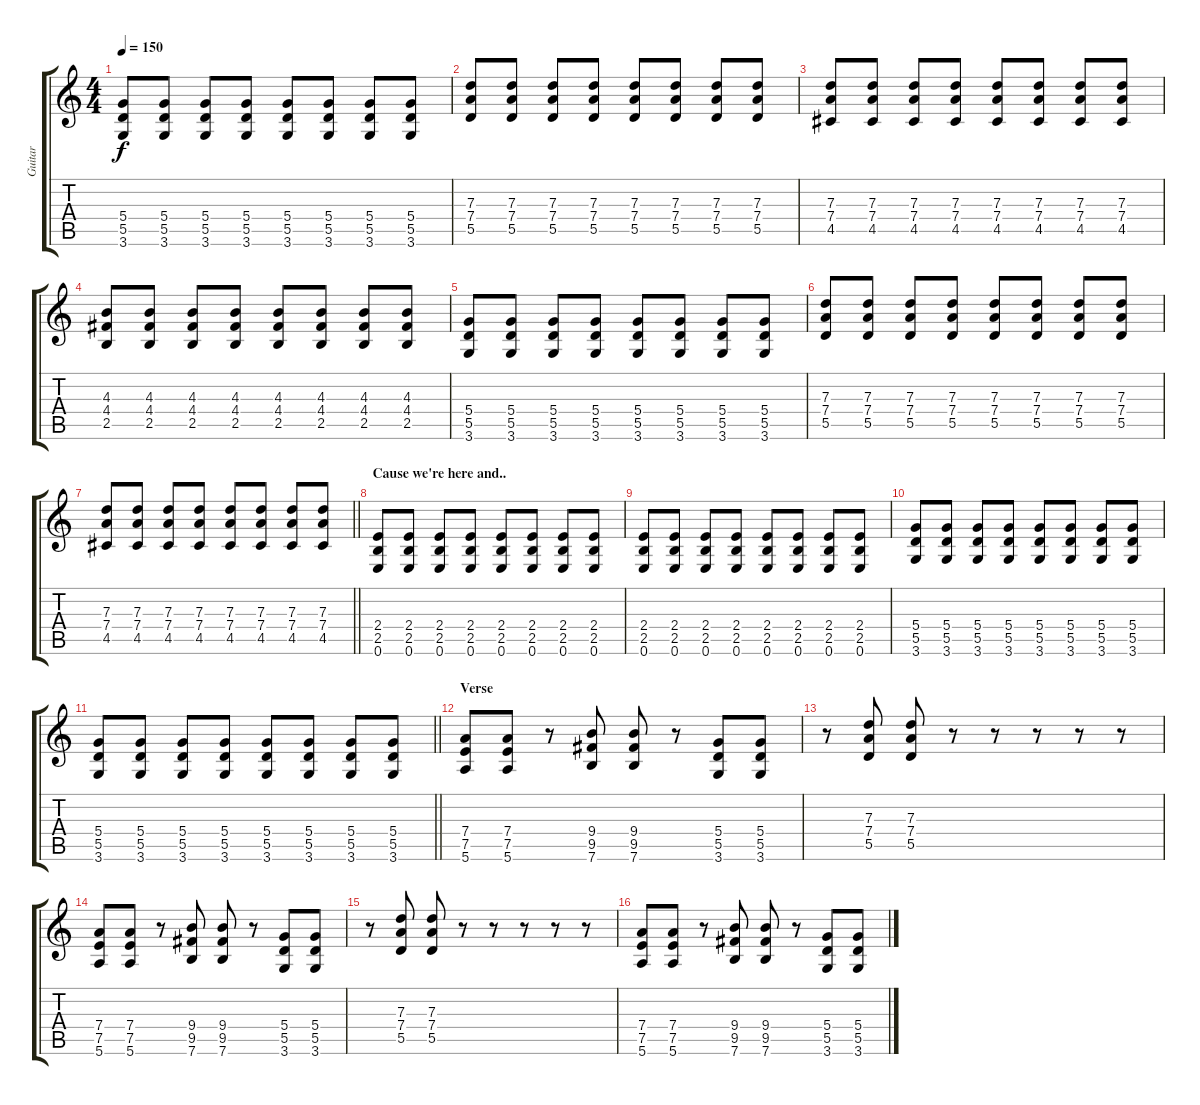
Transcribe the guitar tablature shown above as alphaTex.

\track ("Guitar" "Guitar") {instrument distortionguitar}
\staff {score tabs}
\tuning (E4 B3 G3 D3 A2 E2) {hide}
\ts (4 4)
\tempo 150
\clef g2
\ks c
(5.4 5.5 3.6).8{dy f} (5.4 5.5 3.6).8 (5.4 5.5 3.6).8 (5.4 5.5 3.6).8 (5.4 5.5 3.6).8 (5.4 5.5 3.6).8 (5.4 5.5 3.6).8 (5.4 5.5 3.6).8 |
(7.3 7.4 5.5).8 (7.3 7.4 5.5).8 (7.3 7.4 5.5).8 (7.3 7.4 5.5).8 (7.3 7.4 5.5).8 (7.3 7.4 5.5).8 (7.3 7.4 5.5).8 (7.3 7.4 5.5).8 |
(7.3 7.4 4.5).8 (7.3 7.4 4.5).8 (7.3 7.4 4.5).8 (7.3 7.4 4.5).8 (7.3 7.4 4.5).8 (7.3 7.4 4.5).8 (7.3 7.4 4.5).8 (7.3 7.4 4.5).8 |
(4.3 4.4 2.5).8 (4.3 4.4 2.5).8 (4.3 4.4 2.5).8 (4.3 4.4 2.5).8 (4.3 4.4 2.5).8 (4.3 4.4 2.5).8 (4.3 4.4 2.5).8 (4.3 4.4 2.5).8 |
(5.4 5.5 3.6).8 (5.4 5.5 3.6).8 (5.4 5.5 3.6).8 (5.4 5.5 3.6).8 (5.4 5.5 3.6).8 (5.4 5.5 3.6).8 (5.4 5.5 3.6).8 (5.4 5.5 3.6).8 |
(7.3 7.4 5.5).8 (7.3 7.4 5.5).8 (7.3 7.4 5.5).8 (7.3 7.4 5.5).8 (7.3 7.4 5.5).8 (7.3 7.4 5.5).8 (7.3 7.4 5.5).8 (7.3 7.4 5.5).8 |
\barLineRight lightlight
(7.3 7.4 4.5).8 (7.3 7.4 4.5).8 (7.3 7.4 4.5).8 (7.3 7.4 4.5).8 (7.3 7.4 4.5).8 (7.3 7.4 4.5).8 (7.3 7.4 4.5).8 (7.3 7.4 4.5).8 |
\section ("" "Cause we're here and..")
(2.4 2.5 0.6).8 (2.4 2.5 0.6).8 (2.4 2.5 0.6).8 (2.4 2.5 0.6).8 (2.4 2.5 0.6).8 (2.4 2.5 0.6).8 (2.4 2.5 0.6).8 (2.4 2.5 0.6).8 |
(2.4 2.5 0.6).8 (2.4 2.5 0.6).8 (2.4 2.5 0.6).8 (2.4 2.5 0.6).8 (2.4 2.5 0.6).8 (2.4 2.5 0.6).8 (2.4 2.5 0.6).8 (2.4 2.5 0.6).8 |
(5.4 5.5 3.6).8 (5.4 5.5 3.6).8 (5.4 5.5 3.6).8 (5.4 5.5 3.6).8 (5.4 5.5 3.6).8 (5.4 5.5 3.6).8 (5.4 5.5 3.6).8 (5.4 5.5 3.6).8 |
\barLineRight lightlight
(5.4 5.5 3.6).8 (5.4 5.5 3.6).8 (5.4 5.5 3.6).8 (5.4 5.5 3.6).8 (5.4 5.5 3.6).8 (5.4 5.5 3.6).8 (5.4 5.5 3.6).8 (5.4 5.5 3.6).8 |
\section ("" "Verse")
(7.4 7.5 5.6).8 (7.4 7.5 5.6).8 r.8 (9.4 9.5 7.6).8 (9.4 9.5 7.6).8 r.8 (5.4 5.5 3.6).8 (5.4 5.5 3.6).8 |
r.8 (7.3 7.4 5.5).8 (7.3 7.4 5.5).8 r.8 r.8 r.8 r.8 r.8 |
(7.4 7.5 5.6).8 (7.4 7.5 5.6).8 r.8 (9.4 9.5 7.6).8 (9.4 9.5 7.6).8 r.8 (5.4 5.5 3.6).8 (5.4 5.5 3.6).8 |
r.8 (7.3 7.4 5.5).8 (7.3 7.4 5.5).8 r.8 r.8 r.8 r.8 r.8 |
(7.4 7.5 5.6).8 (7.4 7.5 5.6).8 r.8 (9.4 9.5 7.6).8 (9.4 9.5 7.6).8 r.8 (5.4 5.5 3.6).8 (5.4 5.5 3.6).8
